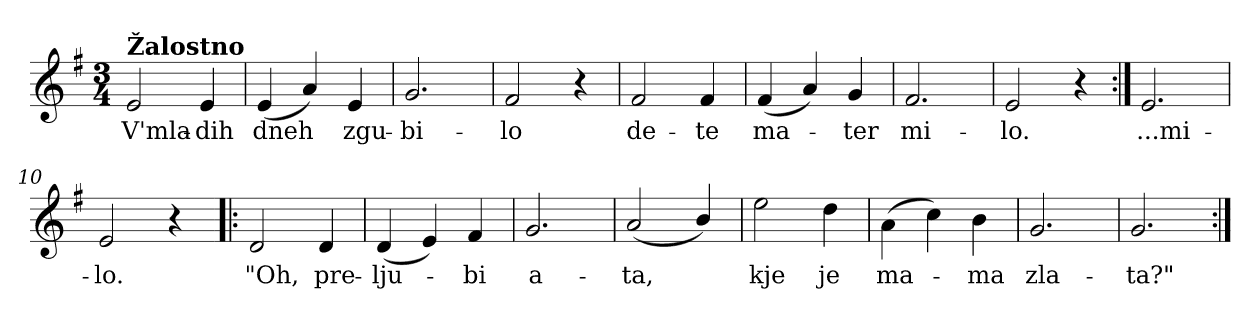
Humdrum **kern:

**kern	**text
*part1	*part1
*staff1	*staff1
*clefG2	*
*k[f#]	*
*G:	*
*M3/4	*
=1	=1
!LO:TX:a:B:t=Žalostno	!
2e/	V'mla-
4e/	-dih
=2	=2
(<4e/	dneh
4a/)	.
4e/	zgu-
=3	=3
2.g/	-bi-
=4	=4
2f#/	-lo
4r	.
=5	=5
2f#/	de-
4f#/	-te
=6	=6
(<4f#/	ma-
4a/)	.
4g/	-ter
=7	=7
2.f#/	mi-
=8	=8
2e/	-lo.
4r	.
=9:|!	=9:|!
2.e/	...mi-
=10	=10
2e/	-lo.
4r	.
!!LO:LB:g=z
=11!|:	=11!|:
2d/	"Oh,
4d/	pre-
=12	=12
(<4d/	-lju-
4e/)	.
4f#/	-bi
=13	=13
2.g/	a-
=14	=14
(<2a/	-ta,
4b/)	.
=15	=15
2ee\	kje
4dd\	je
=16	=16
(>4a\	ma-
4cc\)	.
4b\	-ma
=17	=17
2.g/	zla-
=18	=18
2.g/	-ta?"
=:|!	=:|!
*-	*-
